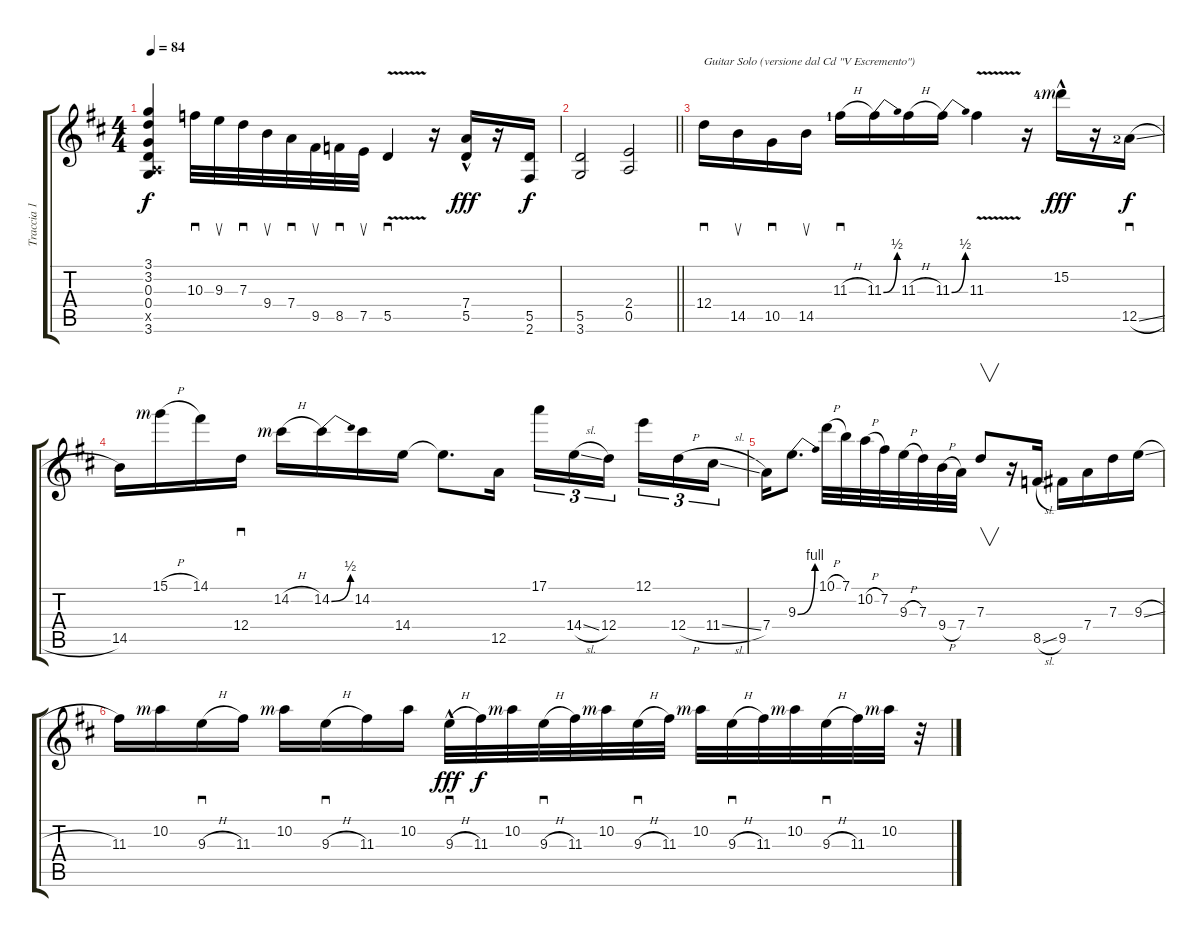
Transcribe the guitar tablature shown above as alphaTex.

\track ("Traccia 1" "Traccia 1") {instrument distortionguitar}
\staff {score tabs}
\tuning (E4 B3 G3 D3 A2 E2) {hide}
\ts (4 4)
\tempo 84
\clef g2
\ks d
(3.1 3.2 0.3 0.4 0.5{x} 3.6).4{dy f} 10.3.32{sd} 9.3.32{su} 7.3.32{sd} 9.4.32{su} 7.4.32{sd} 9.5.32{su} 8.5.32{sd} 7.5.32{su} 5.5{v}.4{sd} r.16 (7.4{hac} 5.5{hac}).16{dy fff} r.16 (5.5 2.6).16{dy f} |
\barLineRight lightlight
(5.5 3.6).2 (2.4 0.5).2 |
12.4.16{sd txt "Guitar Solo (versione dal Cd \"V Escremento\")"} 14.5.16{su} 10.5.16{sd} 14.5.16{su} 11.3{h lf 2}.16{sd} 11.3{be (bend 0 0 60 2)}.16 11.3{h}.16 11.3{be (bend 0 0 60 2)}.16 11.3{v}.4 r.16 15.2{hac lf 5 rf 3}.16{dy fff} r.16 12.5{sl lf 3}.16{sd dy f} |
14.5.16 15.1{h rf 3}.16 14.1.16 12.4.16{sd} 14.2{h rf 3}.16 14.2{be (bend 0 0 60 2)}.16 14.2.16 14.4.16 14.4{t}.8{d} 12.5.16 17.1.16{tu (3 2)} 14.4{sl}.16{tu (3 2)} 12.4.16{tu (3 2) beam splitsecondary} 12.1.16{tu (3 2)} 12.4{h}.16{tu (3 2)} 11.4{sl}.16{tu (3 2)} |
7.4.16 9.3{be (bend 0 0 60 4)}.8{d} 10.1{h}.32 7.1.32 10.2{h}.32 7.2.32 9.3{h}.32 7.3.32 9.4{h}.32 7.4.32 7.3.8{v} r.16 8.5{sl}.16 9.5.16 7.4.16 7.3.16 9.3{sl}.16 |
11.3.16 10.2{rf 3}.16 9.3{h}.16{sd} 11.3.16 10.2{rf 3}.16 9.3{h}.16{sd} 11.3.16 10.2.16 9.3{h hac}.32{sd dy fff} 11.3.32{dy f} 10.2{rf 3}.32 9.3{h}.32{sd} 11.3.32 10.2{rf 3}.32 9.3{h}.32{sd} 11.3.32 10.2{rf 3}.32 9.3{h}.32{sd} 11.3.32 10.2{rf 3}.32 9.3{h}.32{sd} 11.3.32 10.2{rf 3}.32 r.32
